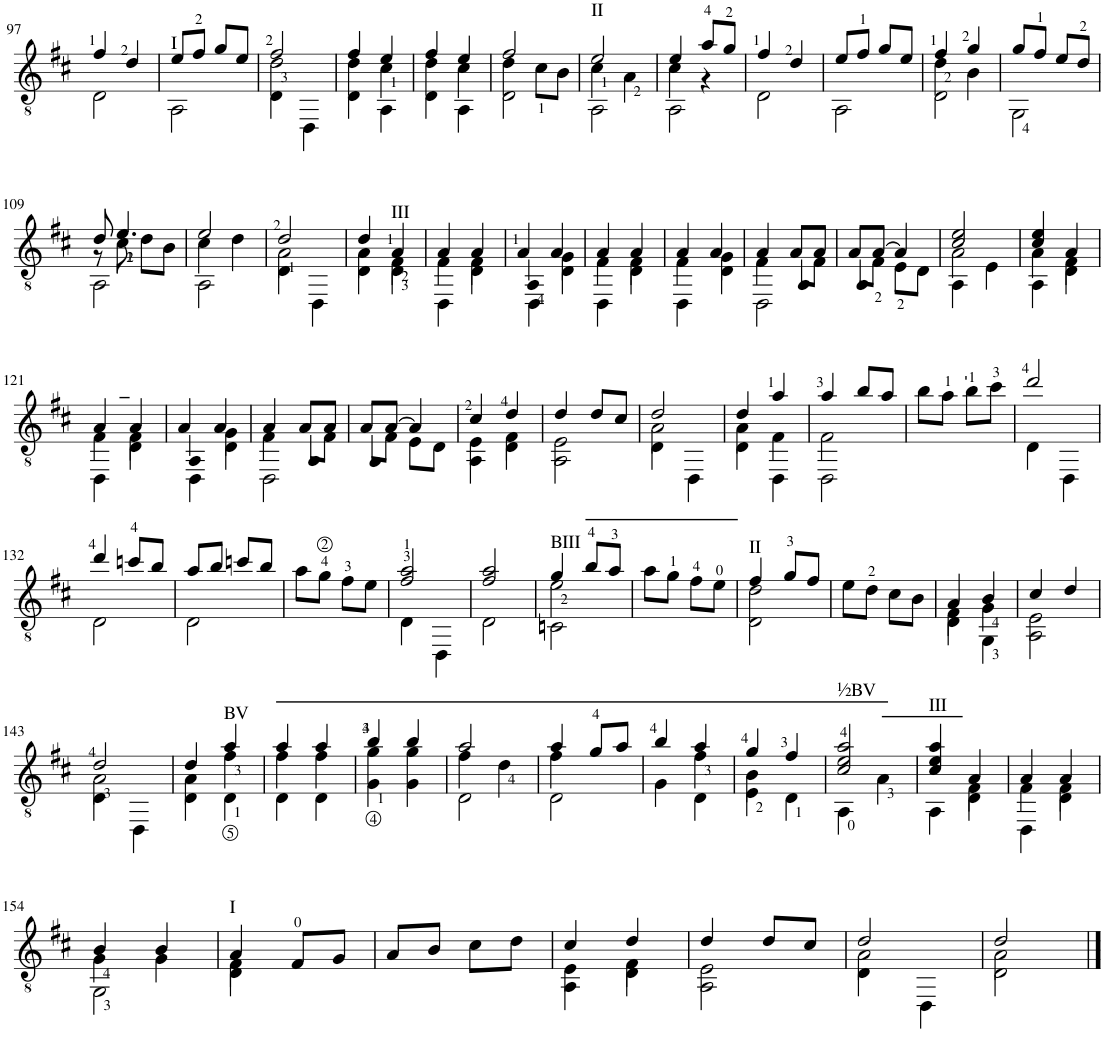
**kern
*part1
*staff1
*I"Guitar
!!LO:PB:g=z
*clefGv2
*k[f#c#]
*M2/4
=97
*^
4f#/	2D\
4d/	.
=98	=98
!LO:TX:a:t=I	!
8e/L	2AA\
8f#/J	.
8g/L	.
8e/J	.
=99	=99
*	*^
2f#/	2d\	4D\
.	.	4DD\
=100	=100	=100
4f#/	4d\	4D\
4e/	4c#\	4AA\
=101	=101	=101
4f#/	4d\	4D\
4e/	4c#\	4AA\
=102	=102	=102
2f#/	4d\	2D\
.	8c#\L	.
.	8B\J	.
=103	=103	=103
!LO:TX:a:t=II	!	!
2e/	4c#\	2AA\
.	4A\	.
=104	=104	=104
4e/	4c#\	2AA\
8a/L	4r	.
8g/J	.	.
*	*v	*v
=105	=105
4f#/	2D\
4d/	.
=106	=106
8e/L	2AA\
8f#/J	.
8g/L	.
8e/J	.
=107	=107
*	*^
4f#/	4d\	2D\
4g/	4B\	.
*	*v	*v
=108	=108
8g/L	2GG\
8f#/J	.
8e/L	.
8d/J	.
!!LO:LB:g=z	!!
=109	=109
*	*^
8d/	8r	2AA\
4.e/	8c#\	.
.	8d\L	.
.	8B\J	.
=110	=110	=110
2e/	4c#\	2AA\
.	4d\	.
=111	=111	=111
2d/	2A\	4D\
.	.	4DD\
=112	=112	=112
4d/	4A\	4D\
!LO:TX:a:t=III	!	!
4A/	4F#\	4D\
=113	=113	=113
4A/	4F#\	4DD\
4A/	4F#\	4D\
=114	=114	=114
4A/	4G\	4DD\
4A/	4G\	4D\
=115	=115	=115
4A/	4F#\	4DD\
4A/	4F#\	4D\
=116	=116	=116
4A/	4F#\	4DD\
4A/	4G\	4D\
=117	=117	=117
4A/	4F#\	2DD\
8A/L	8G\L	.
8A/J	8F#\J	.
*	*v	*v
=118	=118
8A/L	8G\L
[8A/J	8F#\J
4A/]	8E\L
.	8D\J
=119	=119
*	*^
2c#/ 2e/	2A\	4AA\
.	.	4E\
=120	=120	=120
4c#/ 4e/	4A\	4AA\
4A/	4F#\	4D\
!!LO:LB:g=z	!!	!!
=121	=121	=121
4A/	4F#\	4DD\
4A/	4F#\	4D\
=122	=122	=122
4A/	4G\	4DD\
4A/	4G\	4D\
=123	=123	=123
4A/	4F#\	2DD\
8A/L	8G\L	.
8A/J	8F#\J	.
*	*v	*v
=124	=124
8A/L	8G\L
[8A/J	8F#\J
4A/]	8E\L
.	8D\J
=125	=125
*	*^
4c#/	4E\	4AA\
4d/	4F#\	4D\
=126	=126	=126
4d/	2E\	2AA\
8d/L	.	.
8c#/J	.	.
=127	=127	=127
2d/	2A\	4D\
.	.	4DD\
=128	=128	=128
4d/	4A\	4D\
4a/	4F#\	4DD\
=129	=129	=129
4a/	2F#\	2DD\
8b/L	.	.
8a/J	.	.
*v	*v	*v
=130
8b\L
8a\J
8b\L
8cc#\J
=131
*^
2dd/	4D\
.	4DD\
!!LO:LB:g=z	!!
=132	=132
4dd/	2D\
8ccn/L	.
8b/J	.
=133	=133
8a/L	2D\
8b/J	.
8ccn/L	.
8b/J	.
*v	*v
=134
8a\L
8g\J
8f#\L
8e\J
=135
*^
2f#/ 2a/	4D\
.	4DD\
=136	=136
2f#/ 2a/	2D\
=137	=137
*	*^
!LO:TX:a:t=BIII	!	!
4g/	2e\	2Cn\
8b/L	.	.
8a/J	.	.
*v	*v	*v
=138
8a\L
8g\J
8f#\L
8e\J
=139
*^
*	*^
!LO:TX:a:t=II	!	!
4f#/	2d\	2D\
8g/L	.	.
8f#/J	.	.
*v	*v	*v
=140
8e\L
8d\J
8c#\L
8B\J
=141
*^
*	*^
4A/	4F#\	4D\
4B/	4G\	4GG\
=142	=142	=142
4c#/	2E\	2AA\
4d/	.	.
!!LO:LB:g=z	!!	!!
=143	=143	=143
2d/	2A\	4D\
.	.	4DD\
=144	=144	=144
4d/	4A\	4D\
!LO:TX:a:t=BV	!	!
4a/	4f#\	4D\
=145	=145	=145
4a/	4f#\	4D\
4a/	4f#\	4D\
=146	=146	=146
4b/	4g\	4G\
4b/	4g\	4G\
=147	=147	=147
2a/	4f#\	2D\
.	4d\	.
=148	=148	=148
4a/	4f#\	2D\
8g/L	4ryy	.
8a/J	.	.
=149	=149	=149
4b/	4ryy	4G\
4a/	4f#\	4D\
=150	=150	=150
4g/	4B\	4E\
4f#/	4ryy	4D\
=151	=151	=151
!LO:TX:a:t=½BV	!	!
*	*v	*v
2c#/ 2e/ 2a/	4AA\
!	!LO:TX:a:t=<font size="11"/>
.	4A\
=152	=152
*	*^
!LO:TX:a:t=III	!	!
4c#/ 4e/ 4a/	4ryy	4AA\
4A/	4F#\	4D\
=153	=153	=153
4A/	4F#\	4DD\
4A/	4F#\	4D\
!!LO:LB:g=z	!!	!!
=154	=154	=154
4B/	4G\	2GG\
4B/	4G\	.
=155	=155	=155
!LO:TX:a:t=I	!	!
4A/	4F#\	4D\
8F#/L	4ryy	4ryy
8G/J	.	.
*v	*v	*v
=156
8A/L
8B/J
8c#\L
8d\J
=157
*^
*	*^
4c#/	4E\	4AA\
4d/	4F#\	4D\
=158	=158	=158
4d/	2E\	2AA\
8d/L	.	.
8c#/J	.	.
=159	=159	=159
2d/	2A\	4D\
.	.	4DD\
=160	=160	=160
2d/	2A\	2D\
*v	*v	*v
==
*-
